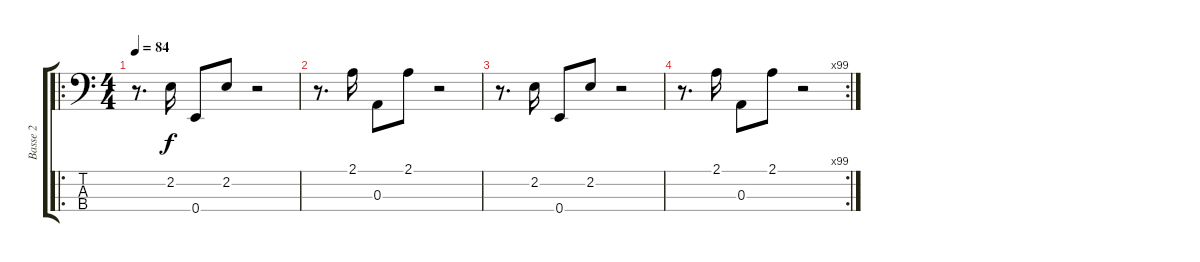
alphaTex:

\track ("Basse 2" "Basse 2") {instrument electricbassfinger}
\staff {score tabs}
\tuning (G2 D2 A1 E1) {hide}
\ro
\ts (4 4)
\tempo 84
\clef f4
\ks c
r.8{d dy f instrument electricbassfinger} 2.2.16 0.4.8 2.2.8 r.2 |
r.8{d} 2.1.16 0.3.8 2.1.8 r.2 |
r.8{d} 2.2.16 0.4.8 2.2.8 r.2 |
\rc 99
r.8{d} 2.1.16 0.3.8 2.1.8 r.2
